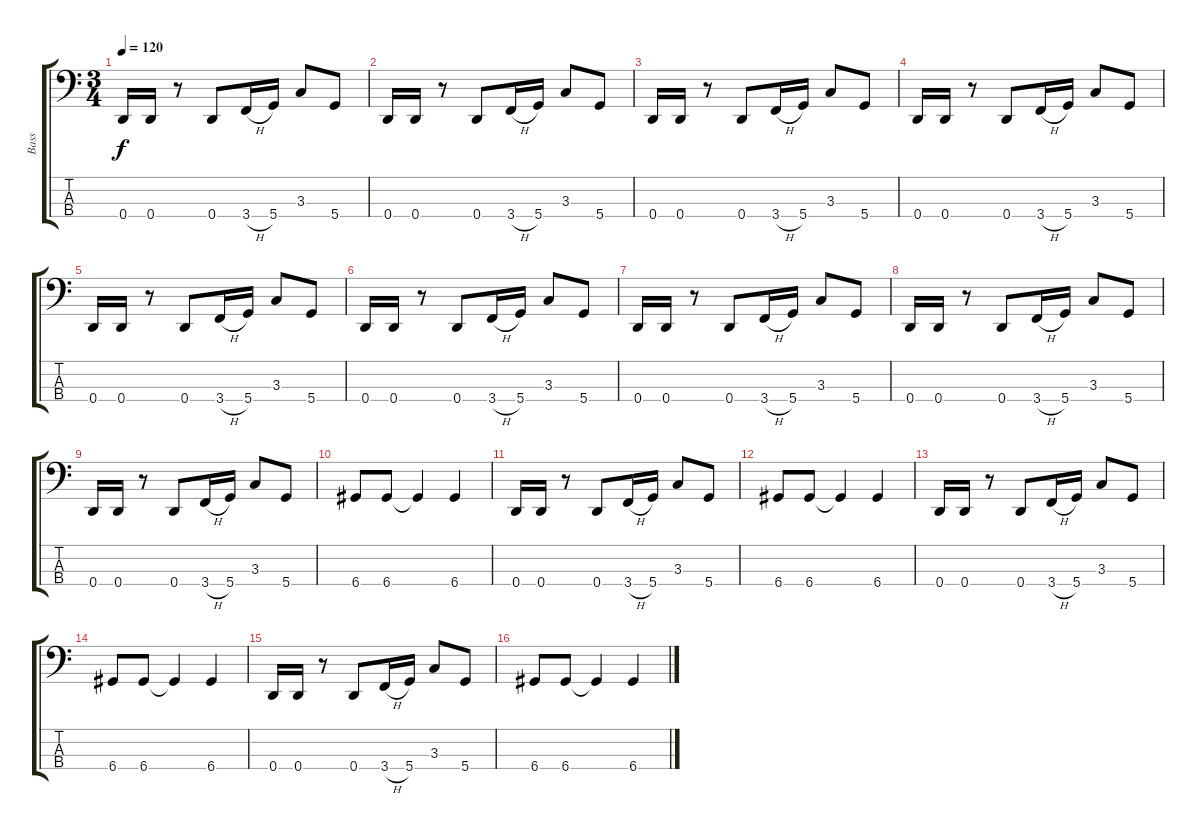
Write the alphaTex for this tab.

\track ("Bass" "Bass") {instrument slapbass2}
\staff {score tabs}
\tuning (G2 D2 A1 D1) {hide}
\ts (3 4)
\tempo 120
\clef f4
\ks c
0.4.16{dy f volume 12} 0.4.16 r.8 0.4.8 3.4{h}.16 5.4.16 3.3.8 5.4.8 |
0.4.16{volume 12} 0.4.16 r.8 0.4.8 3.4{h}.16 5.4.16 3.3.8 5.4.8 |
0.4.16{volume 12} 0.4.16 r.8 0.4.8 3.4{h}.16 5.4.16 3.3.8 5.4.8 |
0.4.16{volume 12} 0.4.16 r.8 0.4.8 3.4{h}.16 5.4.16 3.3.8 5.4.8 |
0.4.16{volume 12} 0.4.16 r.8 0.4.8 3.4{h}.16 5.4.16 3.3.8 5.4.8 |
0.4.16{volume 12} 0.4.16 r.8 0.4.8 3.4{h}.16 5.4.16 3.3.8 5.4.8 |
0.4.16{volume 12} 0.4.16 r.8 0.4.8 3.4{h}.16 5.4.16 3.3.8 5.4.8 |
0.4.16{volume 12} 0.4.16 r.8 0.4.8 3.4{h}.16 5.4.16 3.3.8 5.4.8 |
0.4.16{volume 12} 0.4.16 r.8 0.4.8 3.4{h}.16 5.4.16 3.3.8 5.4.8 |
6.4.8 6.4.8 6.4{t}.4 6.4.4 |
0.4.16{volume 12} 0.4.16 r.8 0.4.8 3.4{h}.16 5.4.16 3.3.8 5.4.8 |
6.4.8 6.4.8 6.4{t}.4 6.4.4 |
0.4.16{volume 12} 0.4.16 r.8 0.4.8 3.4{h}.16 5.4.16 3.3.8 5.4.8 |
6.4.8 6.4.8 6.4{t}.4 6.4.4 |
0.4.16{volume 12} 0.4.16 r.8 0.4.8 3.4{h}.16 5.4.16 3.3.8 5.4.8 |
6.4.8 6.4.8 6.4{t}.4 6.4.4
